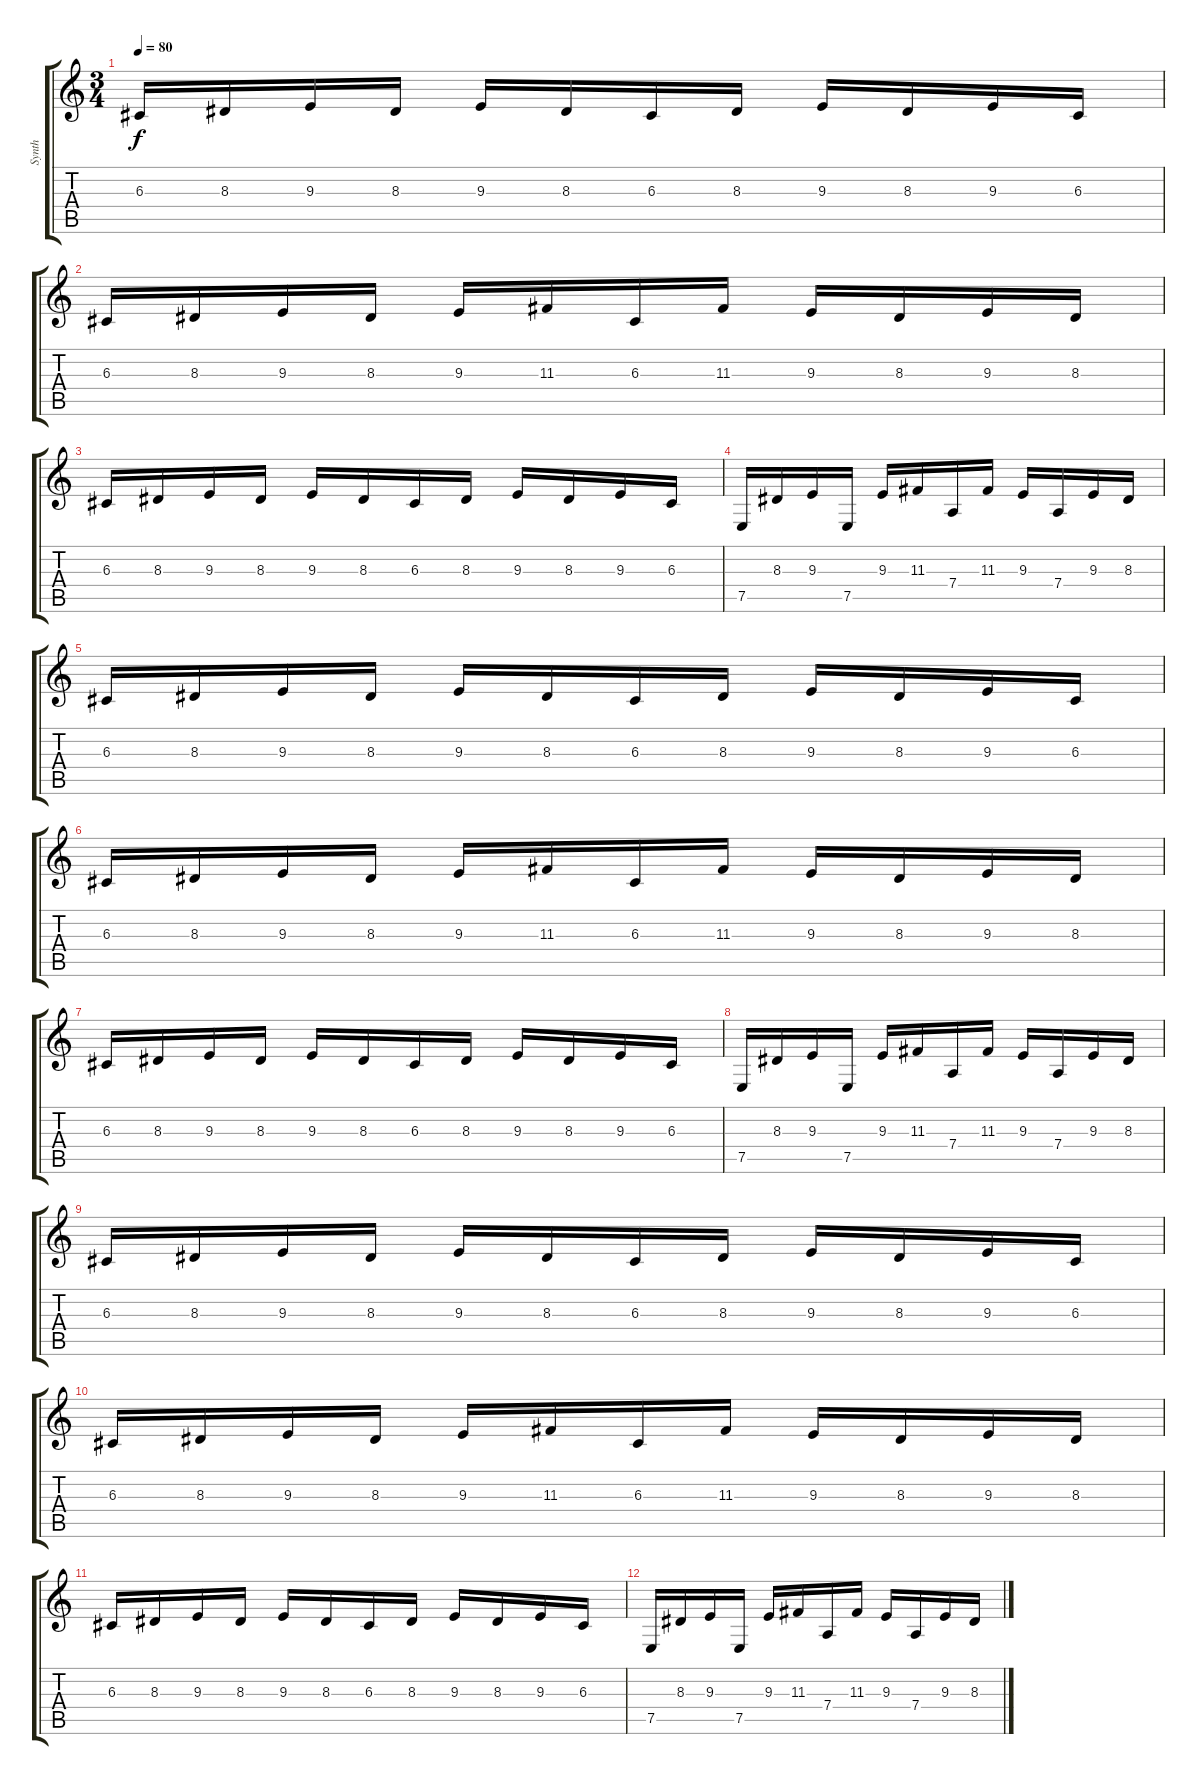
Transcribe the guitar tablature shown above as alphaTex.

\track ("Synth" "Synth") {instrument lead2sawtooth}
\staff {score tabs}
\tuning (E4 B3 G3 D3 A2 E2) {hide}
\ts (3 4)
\tempo 80
\clef g2
\ks c
6.3.16{dy f} 8.3.16 9.3.16 8.3.16 9.3.16 8.3.16 6.3.16 8.3.16 9.3.16 8.3.16 9.3.16 6.3.16 |
6.3.16 8.3.16 9.3.16 8.3.16 9.3.16 11.3.16 6.3.16 11.3.16 9.3.16 8.3.16 9.3.16 8.3.16 |
6.3.16 8.3.16 9.3.16 8.3.16 9.3.16 8.3.16 6.3.16 8.3.16 9.3.16 8.3.16 9.3.16 6.3.16 |
7.5.16 8.3.16 9.3.16 7.5.16 9.3.16 11.3.16 7.4.16 11.3.16 9.3.16 7.4.16 9.3.16 8.3.16 |
6.3.16{instrument lead2sawtooth} 8.3.16 9.3.16 8.3.16 9.3.16 8.3.16 6.3.16 8.3.16 9.3.16 8.3.16 9.3.16 6.3.16 |
6.3.16 8.3.16 9.3.16 8.3.16 9.3.16 11.3.16 6.3.16 11.3.16 9.3.16 8.3.16 9.3.16 8.3.16 |
6.3.16 8.3.16 9.3.16 8.3.16 9.3.16 8.3.16 6.3.16 8.3.16 9.3.16 8.3.16 9.3.16 6.3.16 |
7.5.16 8.3.16 9.3.16 7.5.16 9.3.16 11.3.16 7.4.16 11.3.16 9.3.16 7.4.16 9.3.16 8.3.16 |
6.3.16 8.3.16 9.3.16 8.3.16 9.3.16 8.3.16 6.3.16 8.3.16 9.3.16 8.3.16 9.3.16 6.3.16 |
6.3.16 8.3.16 9.3.16 8.3.16 9.3.16 11.3.16 6.3.16 11.3.16 9.3.16 8.3.16 9.3.16 8.3.16 |
6.3.16 8.3.16 9.3.16 8.3.16 9.3.16 8.3.16 6.3.16 8.3.16 9.3.16 8.3.16 9.3.16 6.3.16 |
7.5.16 8.3.16 9.3.16 7.5.16 9.3.16 11.3.16 7.4.16 11.3.16 9.3.16 7.4.16 9.3.16 8.3.16
